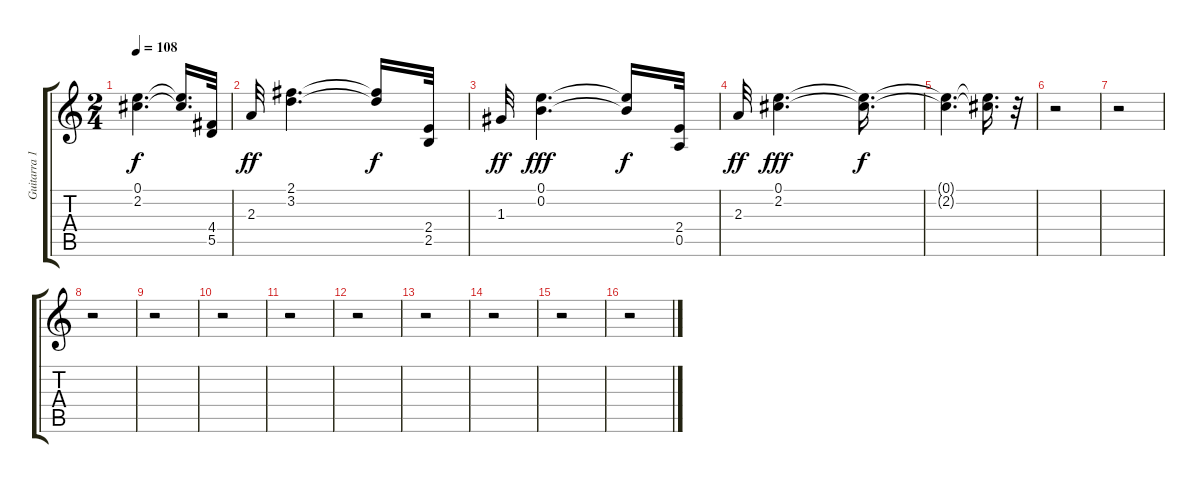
\track ("Guitarra 1" "Guitarra 1") {instrument acousticguitarsteel}
\staff {score tabs}
\tuning (E4 B3 G3 D3 A2 E2) {hide}
\ts (2 4)
\tempo 108
\clef g2
\ks c
(0.1{t} 2.2{t}).4{d dy f} (0.1{t} 2.2{t}).16{d} (4.4 5.5).32 |
2.3.32{dy ff} (2.1 3.2).4{d} (2.1{t} 3.2{t}).16{dy f} (2.4 2.5).32 |
1.3.32{dy ff} (0.1 0.2).4{d dy fff} (0.1{t} 0.2{t}).16{dy f} (2.4 0.5).32 |
2.3.32{dy ff} (0.1 2.2).4{d dy fff} (0.1{t} 2.2{t}).16{d dy f} |
(0.1{t} 2.2{t}).4{d} (0.1{t} 2.2{t}).16{d} r.32 |
r.2 |
r.2 |
r.2 |
r.2 |
r.2 |
r.2 |
r.2 |
r.2 |
r.2 |
r.2 |
r.2
